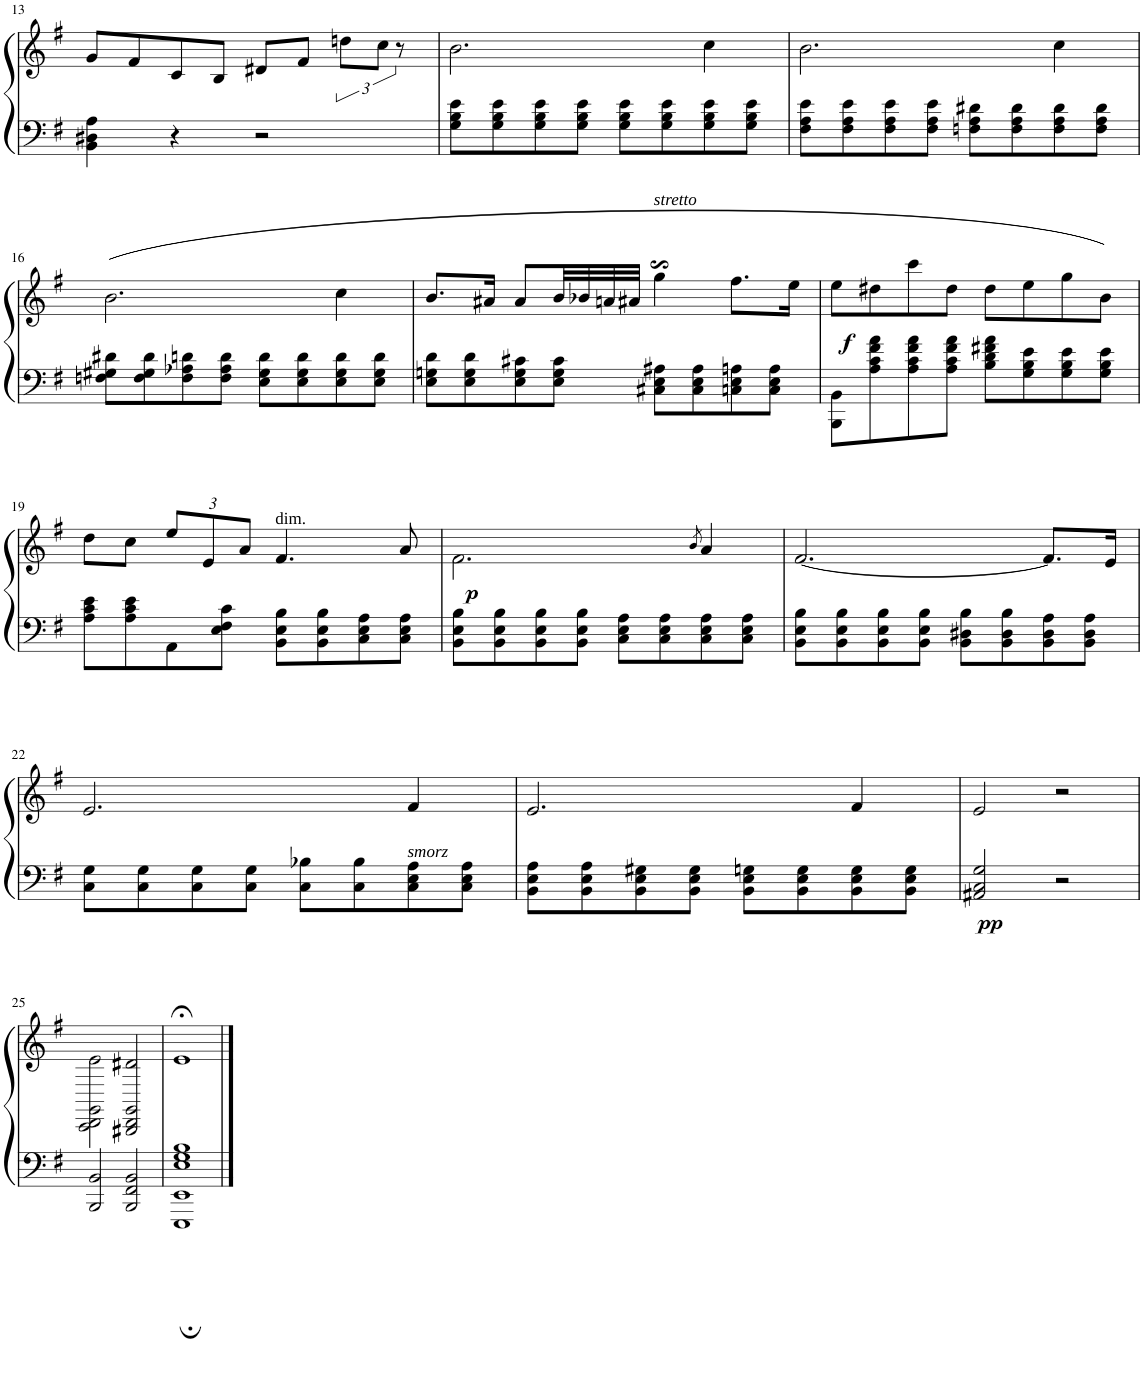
**kern	**kern	**dynam
*part1	*part1	*part1
*staff2	*staff1	*staff1/2
*I"Piano	*	*
*I'Pno	*	*
!!LO:PB:g=z
*clefF4	*clefG2	*
*k[f#]	*k[f#]	*
*M4/4	*M4/4	*
*met(c|)	*met(c|)	*
=13	=13	=13
4BB\ 4D#X\ 4A\	8g/L	.
.	8f#/	.
4r	8c/	.
.	8B/J	.
2r	8d#X/L	.
.	8f#/J	.
.	12ddn\L	.
.	[24cc\J	.
.	8r	.
24ryy	24cc\J]	.
=14	=14	=14
8G\ 8B\ 8e\L	2.b\	.
8G\ 8B\ 8e\	.	.
8G\ 8B\ 8e\	.	.
8G\ 8B\ 8e\J	.	.
8G\ 8B\ 8e\L	.	.
8G\ 8B\ 8e\	.	.
8G\ 8B\ 8e\	4cc\	.
8G\ 8B\ 8e\J	.	.
=15	=15	=15
8F#\ 8A\ 8e\L	2.b\	.
8F#\ 8A\ 8e\	.	.
8F#\ 8A\ 8e\	.	.
8F#\ 8A\ 8e\J	.	.
8Fn\ 8A\ 8d#X\L	.	.
8F\ 8A\ 8d#\	.	.
8F\ 8A\ 8d#\	4cc\	.
8F\ 8A\ 8d#\J	.	.
!!LO:LB:g=z
=16	=16	=16
8Fn\ 8G#X\ 8d#X\L	(2.b\	.
8F\ 8G#\ 8d#\	.	.
8F\ 8A-X\ 8dn\	.	.
8F\ 8A-\ 8d\J	.	.
8E\ 8G#\ 8d\L	.	.
8E\ 8G#\ 8d\	.	.
8E\ 8G#\ 8d\	4cc\	.
8E\ 8G#\ 8d\J	.	.
=17	=17	=17
8E\ 8Gn\ 8d\L	8.b/L	.
8E\ 8G\ 8d\	.	.
.	16a#X/Jk	.
8E\ 8G\ 8c#X\	8a#/L	.
8E\ 8G\ 8c#\J	32b/LL	.
.	32b-X/	.
.	32an/	.
.	32a#X/JJJ	.
!	!LO:TX:a:i:t=stretto	!
8C#X\ 8E\ 8A#X\L	4ggs$Ss\	.
8C#\ 8E\ 8A#\	.	.
8Cn\ 8E\ 8An\	8.ff#\L	.
8C\ 8E\ 8A\J	.	.
.	16ee\Jk	.
=18	=18	=18
!	!	!LO:DY:b
8BBB\ 8BB\L	8ee\L	f
8A\ 8c\ 8f#\ 8a\	8dd#X\	.
8A\ 8c\ 8f#\ 8a\	8ccc\	.
8A\ 8c\ 8f#\ 8a\J	8dd#\J	.
8B\ 8d\ 8f#X\ 8a\L	8dd#\L	.
8G\ 8B\ 8e\	8ee\	.
8G\ 8B\ 8e\	8gg\	.
8G\ 8B\ 8e\J	8b\J)	.
!!LO:LB:g=z
=19	=19	=19
8A\ 8c\ 8e\L	8dd\L	.
8A\ 8c\ 8e\	8cc\J	.
*	*Xbrackettup	*
8AA\	12ee/L	.
.	12e/	.
8E\ 8F#\ 8c\J	.	.
.	12a/J	.
!	!LO:TX:a:t=dim.	!
8BB\ 8E\ 8B\L	4.f#/	.
8BB\ 8E\ 8B\	.	.
8C\ 8E\ 8A\	.	.
8C\ 8E\ 8A\J	8a/	.
=20	=20	=20
!	!	!LO:DY:b
8BB\ 8E\ 8B\L	2.f#\	p
8BB\ 8E\ 8B\	.	.
8BB\ 8E\ 8B\	.	.
8BB\ 8E\ 8B\J	.	.
8C\ 8E\ 8A\L	.	.
8C\ 8E\ 8A\	.	.
.	8qb/	.
8C\ 8E\ 8A\	4a/	.
8C\ 8E\ 8A\J	.	.
=21	=21	=21
8BB\ 8E\ 8B\L	[2.f#/	.
8BB\ 8E\ 8B\	.	.
8BB\ 8E\ 8B\	.	.
8BB\ 8E\ 8B\J	.	.
8BB\ 8D#X\ 8B\L	.	.
8BB\ 8D#\ 8B\	.	.
8BB\ 8D#\ 8A\	8.f#/L]	.
8BB\ 8D#\ 8A\J	.	.
.	16e/Jk	.
!!LO:LB:g=z
=22	=22	=22
8C\ 8G\L	2.e/	.
8C\ 8G\	.	.
8C\ 8G\	.	.
8C\ 8G\J	.	.
8C\ 8B-X\L	.	.
8C\ 8B-\	.	.
!LO:TX:a:i:t=smorz	!	!
8C\ 8E\ 8A\	4f#/	.
8C\ 8E\ 8A\J	.	.
=23	=23	=23
8BB\ 8E\ 8A\L	2.e/	.
8BB\ 8E\ 8A\	.	.
8BB\ 8E\ 8G#X\	.	.
8BB\ 8E\ 8G#\J	.	.
8BB\ 8E\ 8Gn\L	.	.
8BB\ 8E\ 8G\	.	.
8BB\ 8E\ 8G\	4f#/	.
8BB\ 8E\ 8G\J	.	.
=24	=24	=24
!	!	!LO:DY:b=2
2AA#X/ 2C/ 2G/	2e/	pp
2r	2r	.
!!LO:LB:g=z
=25	=25	=25
2BBB/ 2BB/	2CC\ 2DD\ 2GG\ 2e\	.
2BBB/ 2FF#/ 2BB/	2BBB#X/ 2DD/ 2GG/ 2d#X/	.
=26	=26	=26
1EEE; 1EE; 1E; 1G; 1B;	1e;<	.
==	==	==
*-	*-	*-
